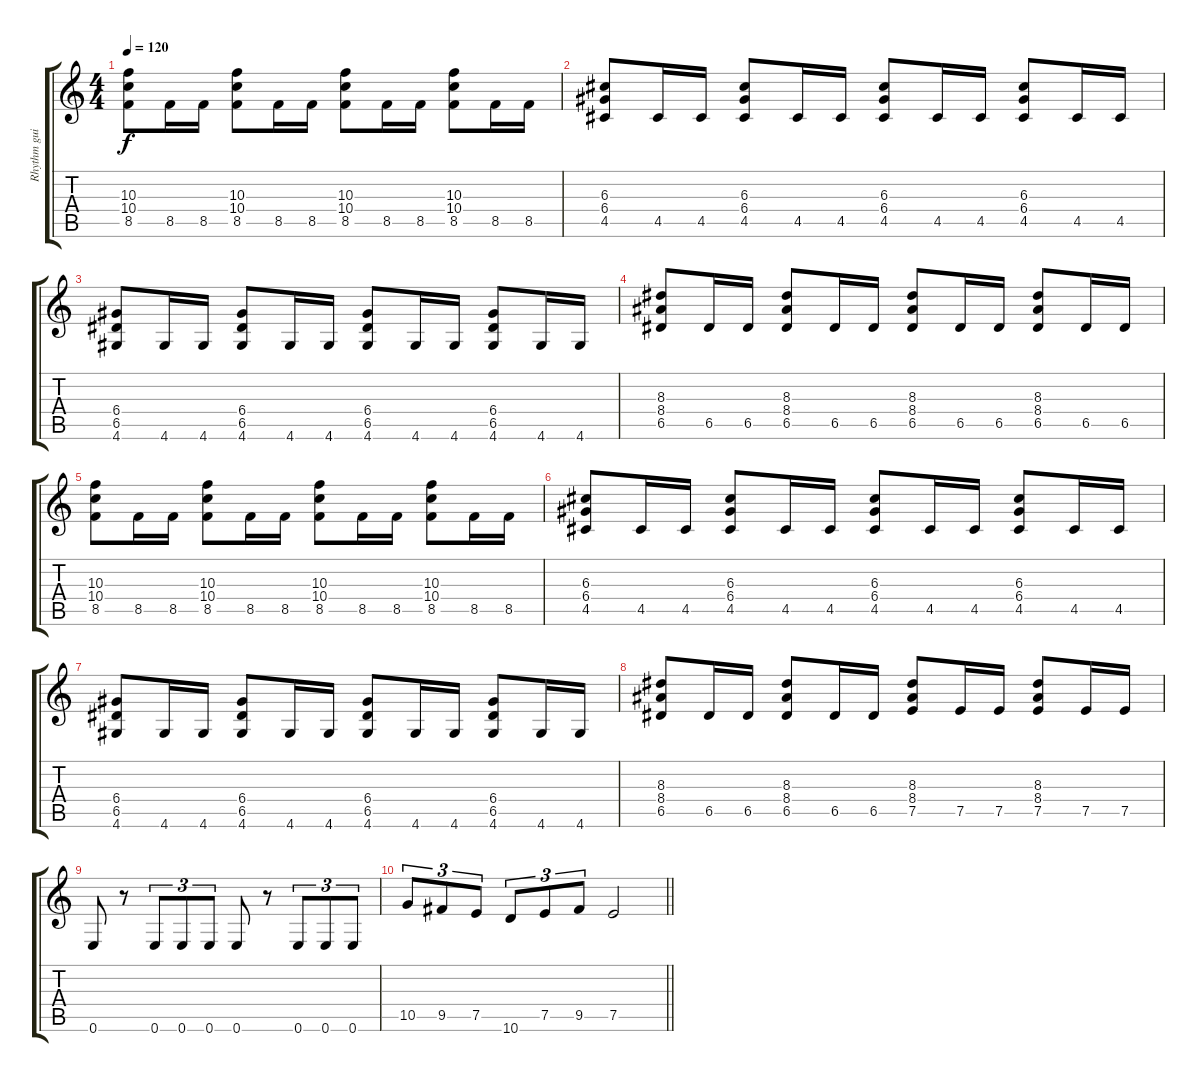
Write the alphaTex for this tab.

\track ("Rhythm guitar" "Rhythm gui") {instrument distortionguitar}
\staff {score tabs}
\tuning (E4 B3 G3 D3 A2 E2) {hide}
\ts (4 4)
\tempo 120
\clef g2
\ks c
(10.3 10.4 8.5).8{dy f} 8.5.16 8.5.16 (10.3 10.4 8.5).8 8.5.16 8.5.16 (10.3 10.4 8.5).8 8.5.16 8.5.16 (10.3 10.4 8.5).8 8.5.16 8.5.16 |
(6.3 6.4 4.5).8 4.5.16 4.5.16 (6.3 6.4 4.5).8 4.5.16 4.5.16 (6.3 6.4 4.5).8 4.5.16 4.5.16 (6.3 6.4 4.5).8 4.5.16 4.5.16 |
(6.4 6.5 4.6).8 4.6.16 4.6.16 (6.4 6.5 4.6).8 4.6.16 4.6.16 (6.4 6.5 4.6).8 4.6.16 4.6.16 (6.4 6.5 4.6).8 4.6.16 4.6.16 |
(8.3 8.4 6.5).8 6.5.16 6.5.16 (8.3 8.4 6.5).8 6.5.16 6.5.16 (8.3 8.4 6.5).8 6.5.16 6.5.16 (8.3 8.4 6.5).8 6.5.16 6.5.16 |
(10.3 10.4 8.5).8 8.5.16 8.5.16 (10.3 10.4 8.5).8 8.5.16 8.5.16 (10.3 10.4 8.5).8 8.5.16 8.5.16 (10.3 10.4 8.5).8 8.5.16 8.5.16 |
(6.3 6.4 4.5).8 4.5.16 4.5.16 (6.3 6.4 4.5).8 4.5.16 4.5.16 (6.3 6.4 4.5).8 4.5.16 4.5.16 (6.3 6.4 4.5).8 4.5.16 4.5.16 |
(6.4 6.5 4.6).8 4.6.16 4.6.16 (6.4 6.5 4.6).8 4.6.16 4.6.16 (6.4 6.5 4.6).8 4.6.16 4.6.16 (6.4 6.5 4.6).8 4.6.16 4.6.16 |
(8.3 8.4 6.5).8 6.5.16 6.5.16 (8.3 8.4 6.5).8 6.5.16 6.5.16 (8.3 8.4 7.5).8 7.5.16 7.5.16 (8.3 8.4 7.5).8 7.5.16 7.5.16 |
0.6.8 r.8 0.6.8{tu (3 2)} 0.6.8{tu (3 2)} 0.6.8{tu (3 2)} 0.6.8 r.8 0.6.8{tu (3 2)} 0.6.8{tu (3 2)} 0.6.8{tu (3 2)} |
\barLineRight lightlight
10.5.8{tu (3 2)} 9.5.8{tu (3 2)} 7.5.8{tu (3 2)} 10.6.8{tu (3 2)} 7.5.8{tu (3 2)} 9.5.8{tu (3 2)} 7.5.2
